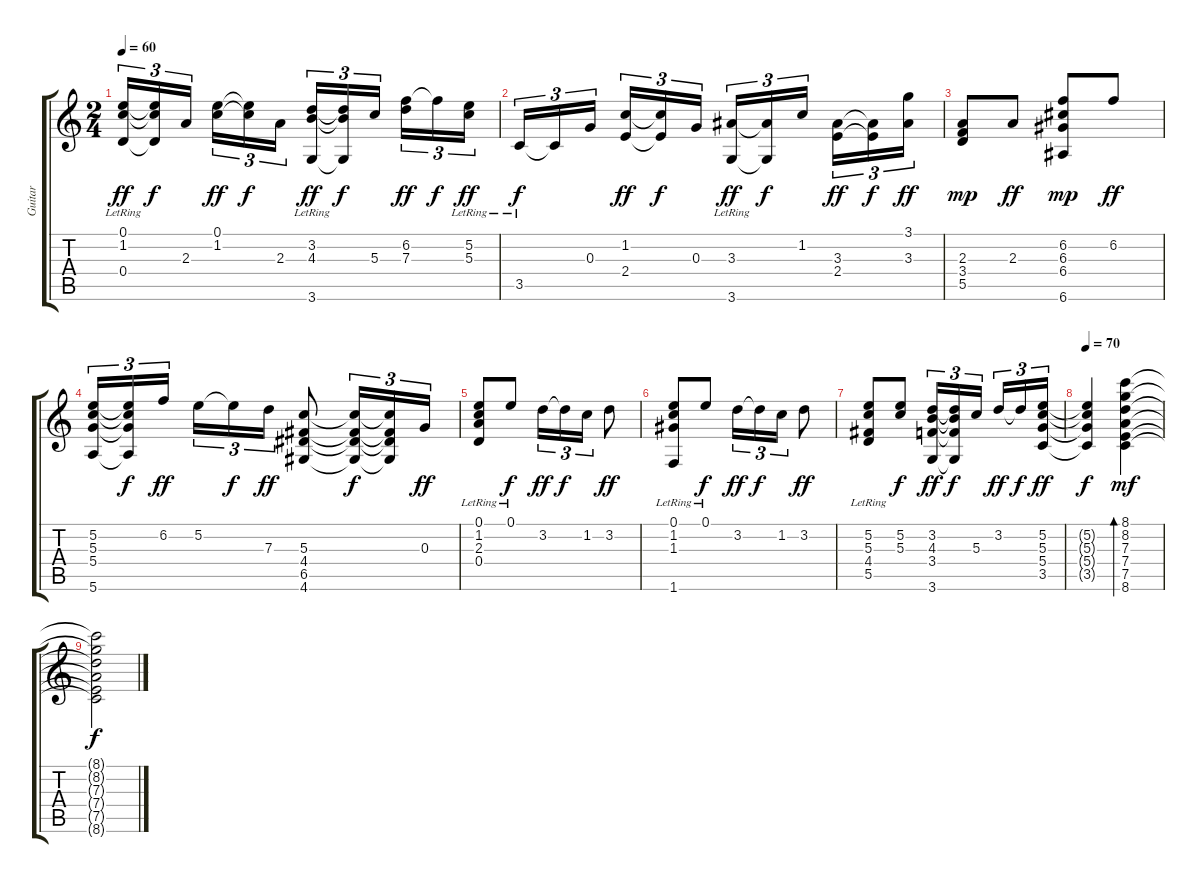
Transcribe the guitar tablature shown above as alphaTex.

\track ("Guitar" "Guitar") {instrument acousticguitarnylon}
\staff {score tabs}
\tuning (E4 B3 G3 D3 A2 E2) {hide}
\ts (2 4)
\tempo 60
\clef g2
\ks c
(0.1 1.2 0.4{lr}).16{tu (3 2) dy ff} (0.1{t} 1.2{t} 0.4{t}).16{tu (3 2) dy f} 2.3.16{tu (3 2) beam splitsecondary} (0.1 1.2).16{tu (3 2) dy ff} (0.1{t} 1.2{t}).16{tu (3 2) dy f} 2.3.16{tu (3 2)} (3.2 4.3 3.6{lr}).16{tu (3 2) dy ff} (3.2{t} 4.3{t} 3.6{t}).16{tu (3 2) dy f} 5.3.16{tu (3 2) beam splitsecondary} (6.2 7.3).16{tu (3 2) dy ff} 6.2{t}.16{tu (3 2) dy f} (5.2{lr} 5.3{lr}).16{tu (3 2) dy ff} |
3.5{lr}.16{tu (3 2) dy f} 3.5{t}.16{tu (3 2)} 0.3.16{tu (3 2) beam splitsecondary} (1.2 2.4).16{tu (3 2) dy ff} (1.2{t} 2.4{t}).16{tu (3 2) dy f} 0.3.16{tu (3 2)} (3.3 3.6{lr}).16{tu (3 2) dy ff} (3.3{t} 3.6{t}).16{tu (3 2) dy f} 1.2.16{tu (3 2) beam splitsecondary} (3.3 2.4).16{tu (3 2) dy ff} (3.3{t} 2.4{t}).16{tu (3 2) dy f} (3.1 3.3).16{tu (3 2) dy ff} |
(2.3 3.4 5.5).8{dy mp} 2.3.8{dy ff} (6.2 6.3 6.4 6.6).8{dy mp} 6.2.8{dy ff} |
(5.2 5.3 5.4 5.6).16{tu (3 2)} (5.2{t} 5.3{t} 5.4{t} 5.6{t}).16{tu (3 2) dy f} 6.2.16{tu (3 2) dy ff beam splitsecondary} 5.2.16{tu (3 2)} 5.2{t}.16{tu (3 2) dy f} 7.3.16{tu (3 2) dy ff} (5.3 4.4 6.5 4.6).8 (5.3{t} 4.4{t} 6.5{t} 4.6{t}).16{tu (3 2) dy f} (5.3{t} 4.4{t} 6.5{t} 4.6{t}).16{tu (3 2)} 0.3.16{tu (3 2) dy ff} |
(0.1 1.2{lr} 2.3{lr} 0.4{lr}).8 0.1{lr}.8{dy f} 3.2.16{tu (3 2) dy ff} 3.2{t}.16{tu (3 2) dy f} 1.2.16{tu (3 2)} 3.2.8{dy ff} |
(0.1 1.2{lr} 1.3{lr} 1.6{lr}).8 0.1{lr}.8{dy f} 3.2.16{tu (3 2) dy ff} 3.2{t}.16{tu (3 2) dy f} 1.2.16{tu (3 2)} 3.2.8{dy ff} |
(5.2 5.3 4.4 5.5{lr}).8 (5.2 5.3).8{dy f} (3.2 4.3 3.4 3.6).16{tu (3 2) dy ff} (3.2{t} 4.3{t} 3.4{t} 3.6{t}).16{tu (3 2) dy f} 5.3.16{tu (3 2) beam splitsecondary} 3.2.16{tu (3 2) dy ff} 3.2{t}.16{tu (3 2) dy f} (5.2 5.3 5.4 3.5).16{tu (3 2) dy ff} |
\tempo 70
(5.2{t} 5.3{t} 5.4{t} 3.5{t}).4{dy f volume 11} (8.1 8.2 7.3 7.4 7.5 8.6).4{bd 30 dy mf} |
(8.1{t} 8.2{t} 7.3{t} 7.4{t} 7.5{t} 8.6{t}).2{dy f}
